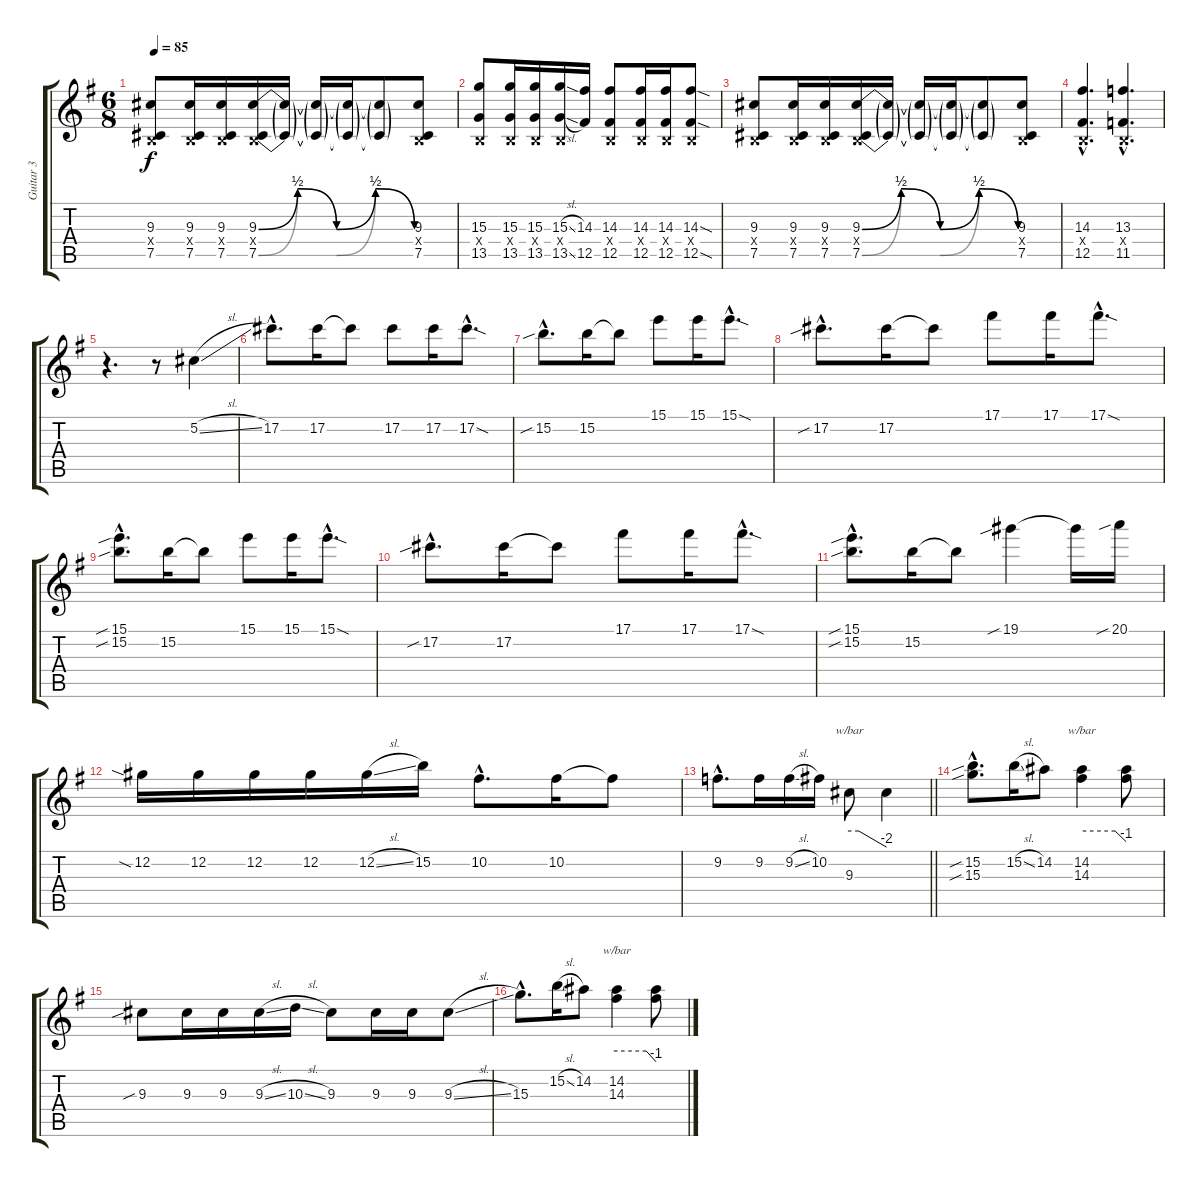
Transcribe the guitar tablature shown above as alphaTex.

\track ("Guitar 3" "Guitar 3") {instrument distortionguitar}
\staff {score tabs}
\tuning (Db4 Ab3 E3 B2 Gb2 B1) {hide}
\ts (6 8)
\tempo 85
\clef g2
\ks eminor
(9.3 0.4{x} 7.5).8{dy f} (9.3 0.4{x} 7.5).16 (9.3 0.4{x} 7.5).16 (9.3{be (custom 0 0 15 2 30 0 45 2 60 0)} 0.4{x} 7.5{be (custom 0 0 15 2 30 0 45 2 60 0)}).16 (9.3{t} 7.5{t}).16 (9.3{t} 7.5{t}).16 (9.3{t} 7.5{t}).16 (9.3{t} 7.5{t}).8 (9.3 0.4{x} 7.5).8 |
(15.3 0.4{x} 13.5).8 (15.3 0.4{x} 13.5).16 (15.3 0.4{x} 13.5).16 (15.3{sl} 0.4{x} 13.5{sl}).16 (14.3 12.5).16 (14.3 0.4{x} 12.5).8 (14.3 0.4{x} 12.5).16 (14.3 0.4{x} 12.5).16 (14.3{sod} 0.4{x} 12.5{sod}).8 |
(9.3 0.4{x} 7.5).8 (9.3 0.4{x} 7.5).16 (9.3 0.4{x} 7.5).16 (9.3{be (custom 0 0 15 2 30 0 45 2 60 0)} 0.4{x} 7.5{be (custom 0 0 15 2 30 0 45 2 60 0)}).16 (9.3{t} 7.5{t}).16 (9.3{t} 7.5{t}).16 (9.3{t} 7.5{t}).16 (9.3{t} 7.5{t}).8 (9.3 0.4{x} 7.5).8 |
(14.3{hac} 0.4{hac x} 12.5{hac}).4{d} (13.3{hac} 0.4{hac x} 11.5{hac}).4{d} |
r.4{d} r.8 5.2{sl}.4 |
17.2{hac}.8{d} 17.2.16 17.2{t}.8 17.2.8 17.2.16 17.2{sod hac}.8{d} |
15.2{sib hac}.8{d} 15.2.16 15.2{t}.8 15.1.8 15.1.16 15.1{sod hac}.8{d} |
17.2{sib hac}.8{d} 17.2.16 17.2{t}.8 17.1.8 17.1.16 17.1{sod hac}.8{d} |
(15.1{sib hac} 15.2{sib hac}).8{d} 15.2.16 15.2{t}.8 15.1.8 15.1.16 15.1{sod hac}.8{d} |
17.2{sib hac}.8{d} 17.2.16 17.2{t}.8 17.1.8 17.1.16 17.1{sod hac}.8{d} |
(15.1{sib hac} 15.2{sib hac}).8{d} 15.2.16 15.2{t}.8 19.1{sib}.4 19.1{t}.16 20.1{sib}.16 |
12.2{sia}.16 12.2.16 12.2.16 12.2.16 12.2{sl}.16 15.2.16 10.2{hac}.8{d} 10.2.16 10.2{t}.8 |
\barLineRight lightlight
9.2{hac}.8{d} 9.2.16 9.2{sl}.16 10.2.16 9.3.8{tbe (custom default 0 0 15 0 60 -8)} 9.3{t}.4 |
(15.2{sib hac} 15.3{sib hac}).8{d} 15.2{sl}.16 14.2.8 (14.2 14.3).4{tbe (custom default 0 0 45 0 60 -4)} (14.2{t} 14.3{t}).8 |
9.3{sib}.8 9.3.16 9.3.16 9.3{sl}.16 10.3{sl}.16 9.3.8 9.3.16 9.3.16 9.3{sl}.8 |
15.3{hac}.8{d} 15.2{sl}.16 14.2.8 (14.2 14.3).4{tbe (custom default 0 0 45 0 60 -4)} (14.2{t} 14.3{t}).8
